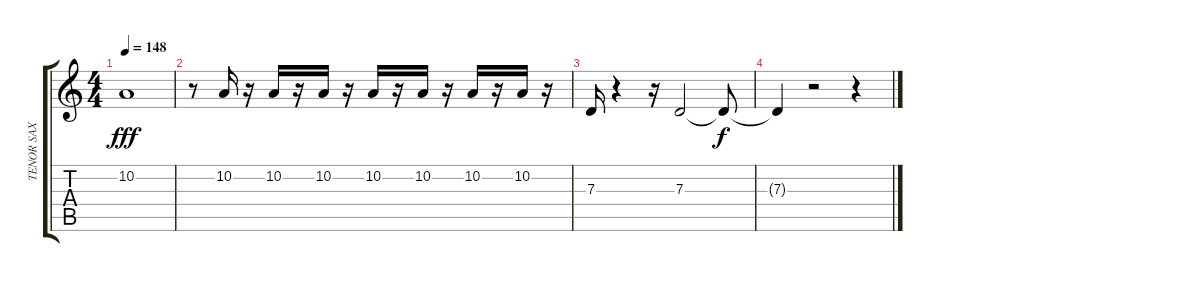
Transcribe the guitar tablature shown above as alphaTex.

\track ("TENOR SAX" "TENOR SAX") {instrument tenorsax}
\staff {score tabs}
\tuning (E4 B3 G3 D3 A2 E2) {hide}
\ts (4 4)
\tempo 148
\clef g2
\ks c
10.2.1{dy fff} |
r.8 10.2.16 r.16 10.2.16 r.16 10.2.16 r.16 10.2.16 r.16 10.2.16 r.16 10.2.16 r.16 10.2.16 r.16 |
7.3.16 r.4 r.16 7.3.2 7.3{t}.8{dy f} |
7.3{t}.4 r.2 r.4
